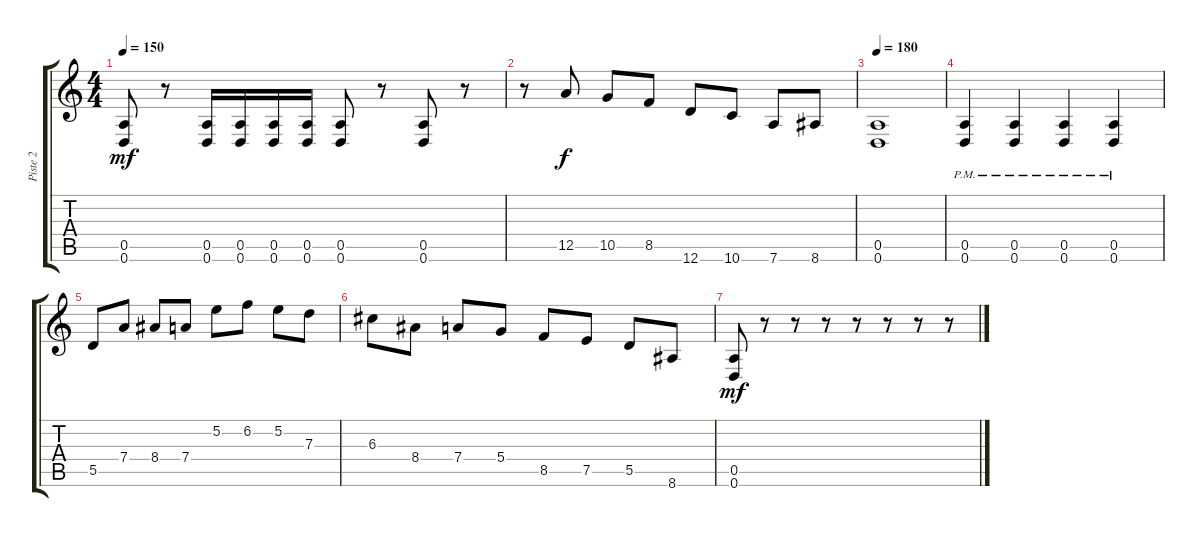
\track ("Piste 2" "Piste 2") {instrument distortionguitar}
\staff {score tabs}
\tuning (E4 B3 G3 D3 A2 D2) {hide}
\ts (4 4)
\tempo 150
\clef g2
\ks c
(0.5 0.6).8{dy mf} r.8 (0.5 0.6).16 (0.5 0.6).16 (0.5 0.6).16 (0.5 0.6).16 (0.5 0.6).8 r.8 (0.5 0.6).8 r.8 |
r.8 12.5.8{dy f} 10.5.8 8.5.8 12.6.8 10.6.8 7.6.8 8.6.8 |
\tempo 180
(0.5 0.6).1 |
(0.5{pm} 0.6).4 (0.5{pm} 0.6).4 (0.5{pm} 0.6).4 (0.5 0.6{pm}).4 |
5.5.8 7.4.8 8.4.8 7.4.8 5.2.8 6.2.8 5.2.8 7.3.8 |
6.3.8 8.4.8 7.4.8 5.4.8 8.5.8 7.5.8 5.5.8 8.6.8 |
(0.5 0.6).8{dy mf} r.8 r.8 r.8 r.8 r.8 r.8 r.8
